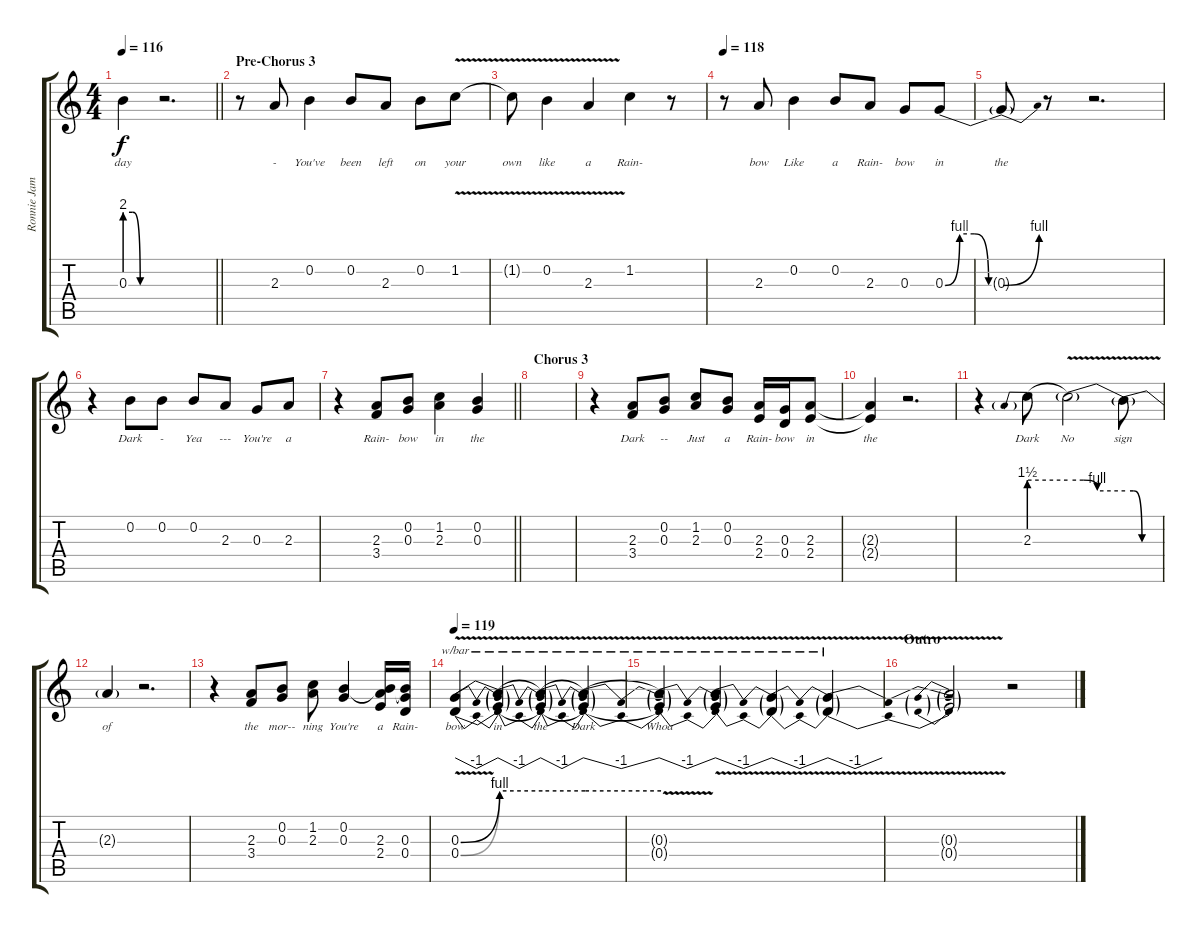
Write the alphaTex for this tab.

\track ("Ronnie James Dio" "Ronnie Jam") {instrument electricguitarclean}
\staff {score tabs}
\tuning (E4 B3 G3 D3 A2 E2) {hide}
\ts (4 4)
\tempo 116
\clef g2
\barLineRight lightlight
\ks c
0.3{be (custom 0 8 15 8 30 0 60 0) t}.4{lyrics (0 "day") lyrics (1 "") lyrics (2 "") lyrics (3 "") lyrics (4 "") dy f} r.2{d} |
\section ("" "Pre-Chorus 3")
r.8 2.3.8{lyrics (0 "-") lyrics (1 "") lyrics (2 "") lyrics (3 "") lyrics (4 "")} 0.2.4{lyrics (0 "You've") lyrics (1 "") lyrics (2 "") lyrics (3 "") lyrics (4 "")} 0.2.8{lyrics (0 "been") lyrics (1 "") lyrics (2 "") lyrics (3 "") lyrics (4 "")} 2.3.8{lyrics (0 "left") lyrics (1 "") lyrics (2 "") lyrics (3 "") lyrics (4 "")} 0.2.8{lyrics (0 "on") lyrics (1 "") lyrics (2 "") lyrics (3 "") lyrics (4 "")} 1.2{v}.8{lyrics (0 "your") lyrics (1 "") lyrics (2 "") lyrics (3 "") lyrics (4 "")} |
1.2{v t}.8{lyrics (0 "own") lyrics (1 "") lyrics (2 "") lyrics (3 "") lyrics (4 "")} 0.2{v}.4{lyrics (0 "like") lyrics (1 "") lyrics (2 "") lyrics (3 "") lyrics (4 "")} 2.3{v}.4{lyrics (0 "a") lyrics (1 "") lyrics (2 "") lyrics (3 "") lyrics (4 "")} 1.2.4{lyrics (0 "Rain-") lyrics (1 "") lyrics (2 "") lyrics (3 "") lyrics (4 "")} r.8 |
\tempo 118
r.8 2.3.8{lyrics (0 "bow") lyrics (1 "") lyrics (2 "") lyrics (3 "") lyrics (4 "")} 0.2.4{lyrics (0 "Like") lyrics (1 "") lyrics (2 "") lyrics (3 "") lyrics (4 "")} 0.2.8{lyrics (0 "a") lyrics (1 "") lyrics (2 "") lyrics (3 "") lyrics (4 "")} 2.3.8{lyrics (0 "Rain-") lyrics (1 "") lyrics (2 "") lyrics (3 "") lyrics (4 "")} 0.3.8{lyrics (0 "bow") lyrics (1 "") lyrics (2 "") lyrics (3 "") lyrics (4 "")} 0.3{be (custom 0 0 15 4 30 4 45 0 60 0)}.8{lyrics (0 "in") lyrics (1 "") lyrics (2 "") lyrics (3 "") lyrics (4 "")} |
0.3{be (bend 0 0 60 4) t}.8{lyrics (0 "the") lyrics (1 "") lyrics (2 "") lyrics (3 "") lyrics (4 "")} r.8 r.2{d} |
r.4 0.2.8{lyrics (0 "Dark") lyrics (1 "") lyrics (2 "") lyrics (3 "") lyrics (4 "")} 0.2.8{lyrics (0 "-") lyrics (1 "") lyrics (2 "") lyrics (3 "") lyrics (4 "")} 0.2.8{lyrics (0 "Yea") lyrics (1 "") lyrics (2 "") lyrics (3 "") lyrics (4 "")} 2.3.8{lyrics (0 "---") lyrics (1 "") lyrics (2 "") lyrics (3 "") lyrics (4 "")} 0.3.8{lyrics (0 "You're") lyrics (1 "") lyrics (2 "") lyrics (3 "") lyrics (4 "")} 2.3.8{lyrics (0 "a") lyrics (1 "") lyrics (2 "") lyrics (3 "") lyrics (4 "")} |
\barLineRight lightlight
r.4 (2.3 3.4).8{lyrics (0 "Rain-") lyrics (1 "") lyrics (2 "") lyrics (3 "") lyrics (4 "")} (0.2 0.3).8{lyrics (0 "bow") lyrics (1 "") lyrics (2 "") lyrics (3 "") lyrics (4 "")} (1.2 2.3).4{lyrics (0 "in") lyrics (1 "") lyrics (2 "") lyrics (3 "") lyrics (4 "")} (0.2 0.3).4{lyrics (0 "the") lyrics (1 "") lyrics (2 "") lyrics (3 "") lyrics (4 "")} |
\section ("" "Chorus 3")
|
r.4 (2.3 3.4).8{lyrics (0 "Dark") lyrics (1 "") lyrics (2 "") lyrics (3 "") lyrics (4 "")} (0.2 0.3).8{lyrics (0 "--") lyrics (1 "") lyrics (2 "") lyrics (3 "") lyrics (4 "")} (1.2 2.3).8{lyrics (0 "Just") lyrics (1 "") lyrics (2 "") lyrics (3 "") lyrics (4 "")} (0.2 0.3).8{lyrics (0 "a") lyrics (1 "") lyrics (2 "") lyrics (3 "") lyrics (4 "")} (2.3 2.4).16{lyrics (0 "Rain-") lyrics (1 "") lyrics (2 "") lyrics (3 "") lyrics (4 "")} (0.3 0.4).16{lyrics (0 "bow") lyrics (1 "") lyrics (2 "") lyrics (3 "") lyrics (4 "")} (2.3 2.4).8{lyrics (0 "in") lyrics (1 "") lyrics (2 "") lyrics (3 "") lyrics (4 "")} |
(2.3{t} 2.4{t}).4{lyrics (0 "the") lyrics (1 "") lyrics (2 "") lyrics (3 "") lyrics (4 "")} r.2{d} |
r.4 2.3{be (prebend 0 6 60 6)}.8{lyrics (0 "Dark") lyrics (1 "") lyrics (2 "") lyrics (3 "") lyrics (4 "")} 2.3{be (custom 0 6 15 6 30 4 60 4) v t}.2{lyrics (0 "No") lyrics (1 "") lyrics (2 "") lyrics (3 "") lyrics (4 "")} 2.3{be (custom 0 4 15 4 30 0 60 0) t}.8{lyrics (0 "sign") lyrics (1 "") lyrics (2 "") lyrics (3 "") lyrics (4 "")} |
2.3{t}.4{lyrics (0 "of") lyrics (1 "") lyrics (2 "") lyrics (3 "") lyrics (4 "")} r.2{d} |
r.4 (2.3 3.4).8{lyrics (0 "the") lyrics (1 "") lyrics (2 "") lyrics (3 "") lyrics (4 "")} (0.2 0.3).8{lyrics (0 "mor--") lyrics (1 "") lyrics (2 "") lyrics (3 "") lyrics (4 "")} (1.2 2.3).8{lyrics (0 "ning") lyrics (1 "") lyrics (2 "") lyrics (3 "") lyrics (4 "")} (0.2 0.3).4{lyrics (0 "You're") lyrics (1 "") lyrics (2 "") lyrics (3 "") lyrics (4 "")} (0.2{t} 2.3 2.4).16{lyrics (0 "a") lyrics (1 "") lyrics (2 "") lyrics (3 "") lyrics (4 "")} (0.2{t} 0.3 0.4).16{lyrics (0 "Rain-") lyrics (1 "") lyrics (2 "") lyrics (3 "") lyrics (4 "")} |
\tempo 119
(0.3{be (bend 0 0 60 4) v} 0.4{be (bend 0 0 60 4) v}).4{tbe (dip default 0 0 30 -4 60 0) lyrics (0 "bow") lyrics (1 "") lyrics (2 "") lyrics (3 "") lyrics (4 "") volume 8} (0.3{be (hold 0 4 60 4) v t} 0.4{be (hold 0 4 60 4) v t}).4{tbe (dip default 0 0 30 -4 60 0) lyrics (0 "in") lyrics (1 "") lyrics (2 "") lyrics (3 "") lyrics (4 "") volume 8} (0.3{be (hold 0 4 60 4) v t} 0.4{be (hold 0 4 60 4) v t}).4{tbe (dip default 0 0 30 -4 60 0) lyrics (0 "the") lyrics (1 "") lyrics (2 "") lyrics (3 "") lyrics (4 "") volume 8} (0.3{be (hold 0 4 60 4) v t} 0.4{be (hold 0 4 60 4) v t}).4{tbe (dip default 0 0 30 -4 60 0) lyrics (0 "Dark") lyrics (1 "") lyrics (2 "") lyrics (3 "") lyrics (4 "") volume 4} |
(0.3{v t} 0.4{v t}).4{tbe (dip default 0 0 30 -4 60 0) lyrics (0 "Whoa") lyrics (1 "") lyrics (2 "") lyrics (3 "") lyrics (4 "") volume 8} (0.3{v t} 0.4{v t}).4{tbe (dip default 0 0 30 -4 60 0) volume 8} (0.3{v t} 0.4{v t}).4{tbe (dip default 0 0 30 -4 60 0) volume 8} (0.3{v t} 0.4{v t}).4{tbe (dip default 0 0 30 -4 60 0) volume 4} |
\section ("" "Outro")
(0.3{be (prebend 0 4 60 4) v t} 0.4{be (prebend 0 4 60 4) v t}).2{volume 8} r.2
